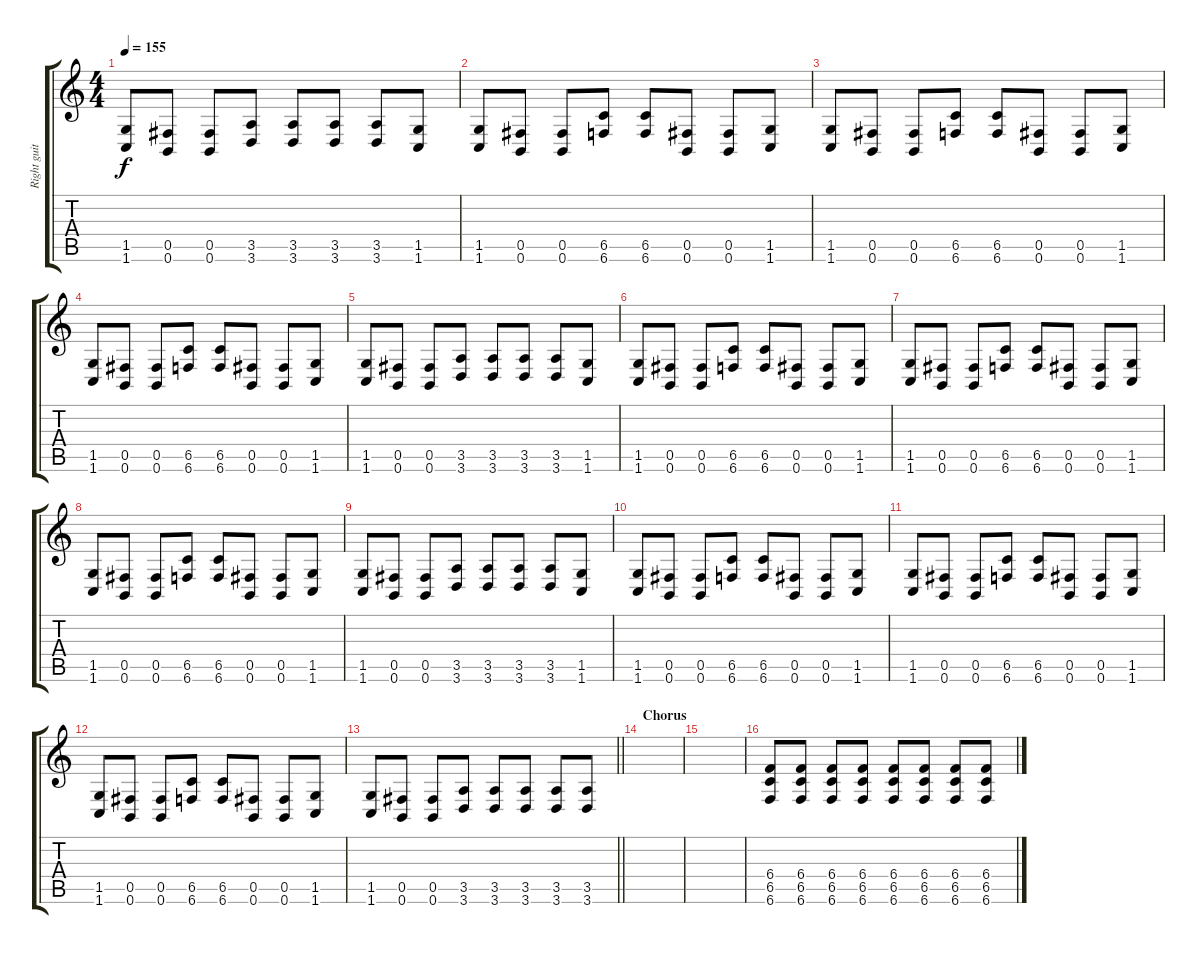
\track ("Right guitar" "Right guit") {instrument overdrivenguitar}
\staff {score tabs}
\tuning (Db4 Ab3 E3 B2 Gb2 B1) {hide}
\ts (4 4)
\tempo 155
\clef g2
\ks c
(1.5 1.6).8{dy f} (0.5 0.6).8 (0.5 0.6).8 (3.5 3.6).8 (3.5 3.6).8 (3.5 3.6).8 (3.5 3.6).8 (1.5 1.6).8 |
(1.5 1.6).8 (0.5 0.6).8 (0.5 0.6).8 (6.5 6.6).8 (6.5 6.6).8 (0.5 0.6).8 (0.5 0.6).8 (1.5 1.6).8 |
(1.5 1.6).8 (0.5 0.6).8 (0.5 0.6).8 (6.5 6.6).8 (6.5 6.6).8 (0.5 0.6).8 (0.5 0.6).8 (1.5 1.6).8 |
(1.5 1.6).8 (0.5 0.6).8 (0.5 0.6).8 (6.5 6.6).8 (6.5 6.6).8 (0.5 0.6).8 (0.5 0.6).8 (1.5 1.6).8 |
(1.5 1.6).8 (0.5 0.6).8 (0.5 0.6).8 (3.5 3.6).8 (3.5 3.6).8 (3.5 3.6).8 (3.5 3.6).8 (1.5 1.6).8 |
(1.5 1.6).8 (0.5 0.6).8 (0.5 0.6).8 (6.5 6.6).8 (6.5 6.6).8 (0.5 0.6).8 (0.5 0.6).8 (1.5 1.6).8 |
(1.5 1.6).8 (0.5 0.6).8 (0.5 0.6).8 (6.5 6.6).8 (6.5 6.6).8 (0.5 0.6).8 (0.5 0.6).8 (1.5 1.6).8 |
(1.5 1.6).8 (0.5 0.6).8 (0.5 0.6).8 (6.5 6.6).8 (6.5 6.6).8 (0.5 0.6).8 (0.5 0.6).8 (1.5 1.6).8 |
(1.5 1.6).8 (0.5 0.6).8 (0.5 0.6).8 (3.5 3.6).8 (3.5 3.6).8 (3.5 3.6).8 (3.5 3.6).8 (1.5 1.6).8 |
(1.5 1.6).8 (0.5 0.6).8 (0.5 0.6).8 (6.5 6.6).8 (6.5 6.6).8 (0.5 0.6).8 (0.5 0.6).8 (1.5 1.6).8 |
(1.5 1.6).8 (0.5 0.6).8 (0.5 0.6).8 (6.5 6.6).8 (6.5 6.6).8 (0.5 0.6).8 (0.5 0.6).8 (1.5 1.6).8 |
(1.5 1.6).8 (0.5 0.6).8 (0.5 0.6).8 (6.5 6.6).8 (6.5 6.6).8 (0.5 0.6).8 (0.5 0.6).8 (1.5 1.6).8 |
\barLineRight lightlight
(1.5 1.6).8 (0.5 0.6).8 (0.5 0.6).8 (3.5 3.6).8 (3.5 3.6).8 (3.5 3.6).8 (3.5 3.6).8 (3.5 3.6).8 |
\section ("" "Chorus")
|
|
(6.4 6.5 6.6).8 (6.4 6.5 6.6).8 (6.4 6.5 6.6).8 (6.4 6.5 6.6).8 (6.4 6.5 6.6).8 (6.4 6.5 6.6).8 (6.4 6.5 6.6).8 (6.4 6.5 6.6).8
